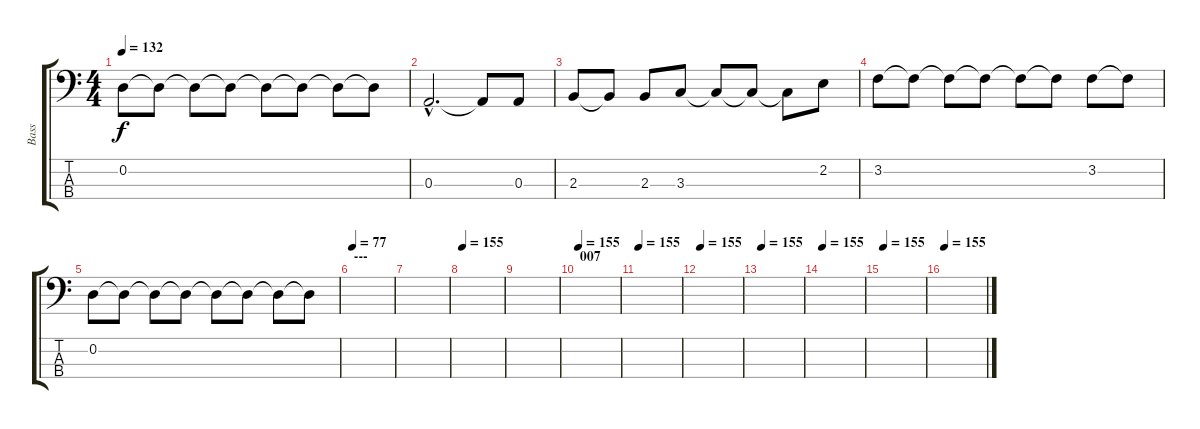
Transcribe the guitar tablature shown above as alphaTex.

\track ("Bass" "Bass") {instrument electricbasspick}
\staff {score tabs}
\tuning (G2 D2 A1 E1) {hide}
\ts (4 4)
\tempo 132
\clef f4
\ks c
0.2.8{dy f} 0.2{t}.8 0.2{t}.8 0.2{t}.8 0.2{t}.8 0.2{t}.8 0.2{t}.8 0.2{t}.8 |
0.3{hac}.2{d} 0.3{t}.8 0.3.8 |
2.3.8 2.3{t}.8 2.3.8 3.3.8 3.3{t}.8 3.3{t}.8 3.3{t}.8 2.2.8 |
3.2.8 3.2{t}.8 3.2{t}.8 3.2{t}.8 3.2{t}.8 3.2{t}.8 3.2.8 3.2{t}.8 |
0.2.8 0.2{t}.8 0.2{t}.8 0.2{t}.8 0.2{t}.8 0.2{t}.8 0.2{t}.8 0.2{t}.8 |
\section ("" "---")
\tempo 77
|
|
\tempo 155
|
|
\section ("" "007")
\tempo 155
|
\tempo 155
|
\tempo 155
|
\tempo 155
|
\tempo 155
|
\tempo 155
|
\tempo 155
